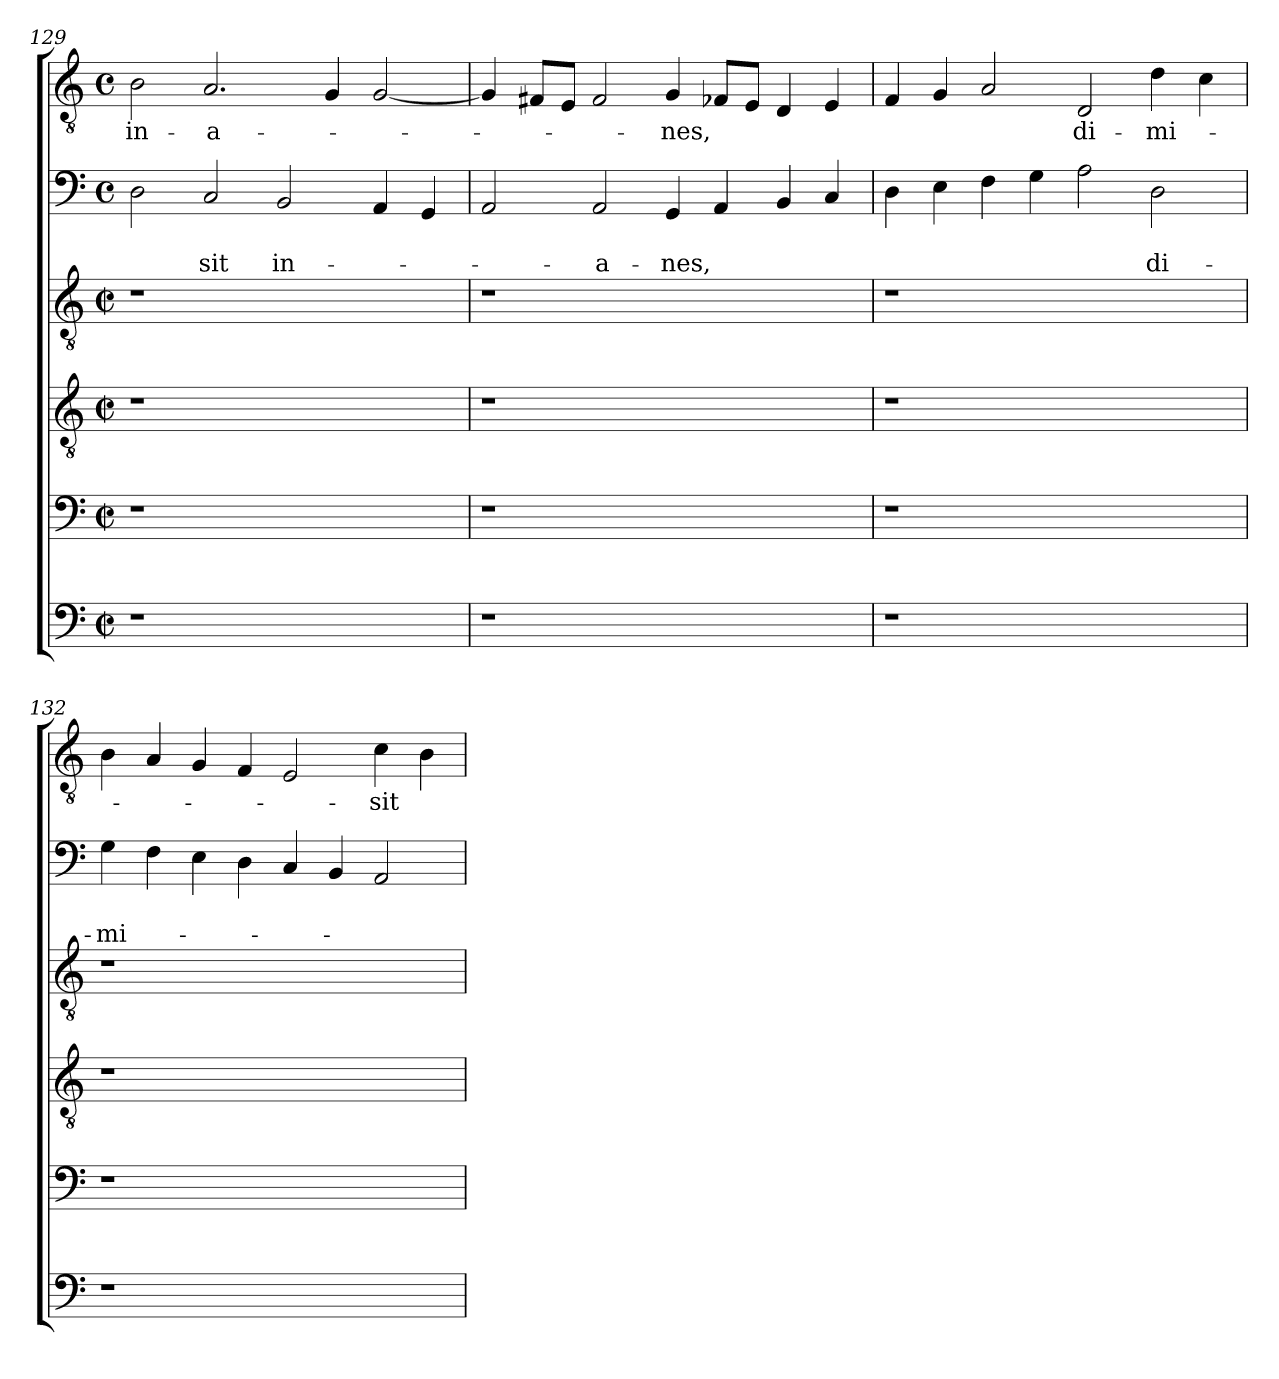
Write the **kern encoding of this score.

**kern	**kern	**kern	**kern	**kern	**text	**text	**kern	**text
*part6	*part5	*part4	*part3	*part2	*part2	*part2	*part1	*part1
*staff6	*staff5	*staff4	*staff3	*staff2	*staff2	*staff2	*staff1	*staff1
*clefF4	*clefF4	*clefGv2	*clefGv2	*clefF4	*	*	*clefGv2	*
*k[]	*k[]	*k[]	*k[]	*k[]	*	*	*k[]	*
*C:	*C:	*C:	*C:	*C:	*	*	*C:	*
*M2/2	*M2/2	*M2/2	*M2/2	*M4/4	*	*	*M4/4	*
*met(c|)	*met(c|)	*met(c|)	*met(c|)	*met(c)	*	*	*met(c)	*
=129	=129	=129	=129	=129	=129	=129	=129	=129
!	!	!	!	!	!	!	!	!LO:LY:b
1r	1r	1r	1r	2D\	.	.	2B\	in-
!	!	!	!	!	!	!LO:LY:b	!	!LO:LY:b
.	.	.	.	2C/	.	-sit	2.A/	-a-
!	!	!	!	!	!	!LO:LY:b	!	!
1ryy	1ryy	1ryy	1ryy	2BB/	.	in-	.	.
.	.	.	.	.	.	.	4G/	.
.	.	.	.	4AA/	.	.	[<2G/	.
.	.	.	.	4GG/	.	.	.	.
=130	=130	=130	=130	=130	=130	=130	=130	=130
1r	1r	1r	1r	2AA/	.	.	4G/]	.
.	.	.	.	.	.	.	8F#/L	.
.	.	.	.	.	.	.	8E/J	.
!	!	!	!	!	!	!LO:LY:b	!	!
.	.	.	.	2AA/	.	-a-	2F#/	.
!	!	!	!	!	!	!LO:LY:b	!	!LO:LY:b
1ryy	1ryy	1ryy	1ryy	4GG/	.	-nes,	4G/	-nes,
.	.	.	.	4AA/	.	.	8F-/L	.
.	.	.	.	.	.	.	8E/J	.
.	.	.	.	4BB/	.	.	4D/	.
.	.	.	.	4C/	.	.	4E/	.
=131	=131	=131	=131	=131	=131	=131	=131	=131
1r	1r	1r	1r	4D\	.	.	4F/	.
.	.	.	.	4E\	.	.	4G/	.
.	.	.	.	4F\	.	.	2A/	.
.	.	.	.	4G\	.	.	.	.
!	!	!	!	!	!	!	!	!LO:LY:b
1ryy	1ryy	1ryy	1ryy	2A\	.	.	2D/	di-
!	!	!	!	!	!	!LO:LY:b	!	!LO:LY:b
.	.	.	.	2D\	.	di-	4d\	-mi-
.	.	.	.	.	.	.	4c\	.
=132	=132	=132	=132	=132	=132	=132	=132	=132
!	!	!	!	!	!	!LO:LY:b	!	!
1r	1r	1r	1r	4G\	.	-mi-	4B\	.
.	.	.	.	4F\	.	.	4A/	.
.	.	.	.	4E\	.	.	4G/	.
.	.	.	.	4D\	.	.	4F/	.
1ryy	1ryy	1ryy	1ryy	4C/	.	.	2E/	.
.	.	.	.	4BB/	.	.	.	.
!	!	!	!	!	!	!	!	!LO:LY:b
.	.	.	.	2AA/	.	.	4c\	-sit
.	.	.	.	.	.	.	4B\	.
=	=	=	=	=	=	=	=	=
*-	*-	*-	*-	*-	*-	*-	*-	*-
